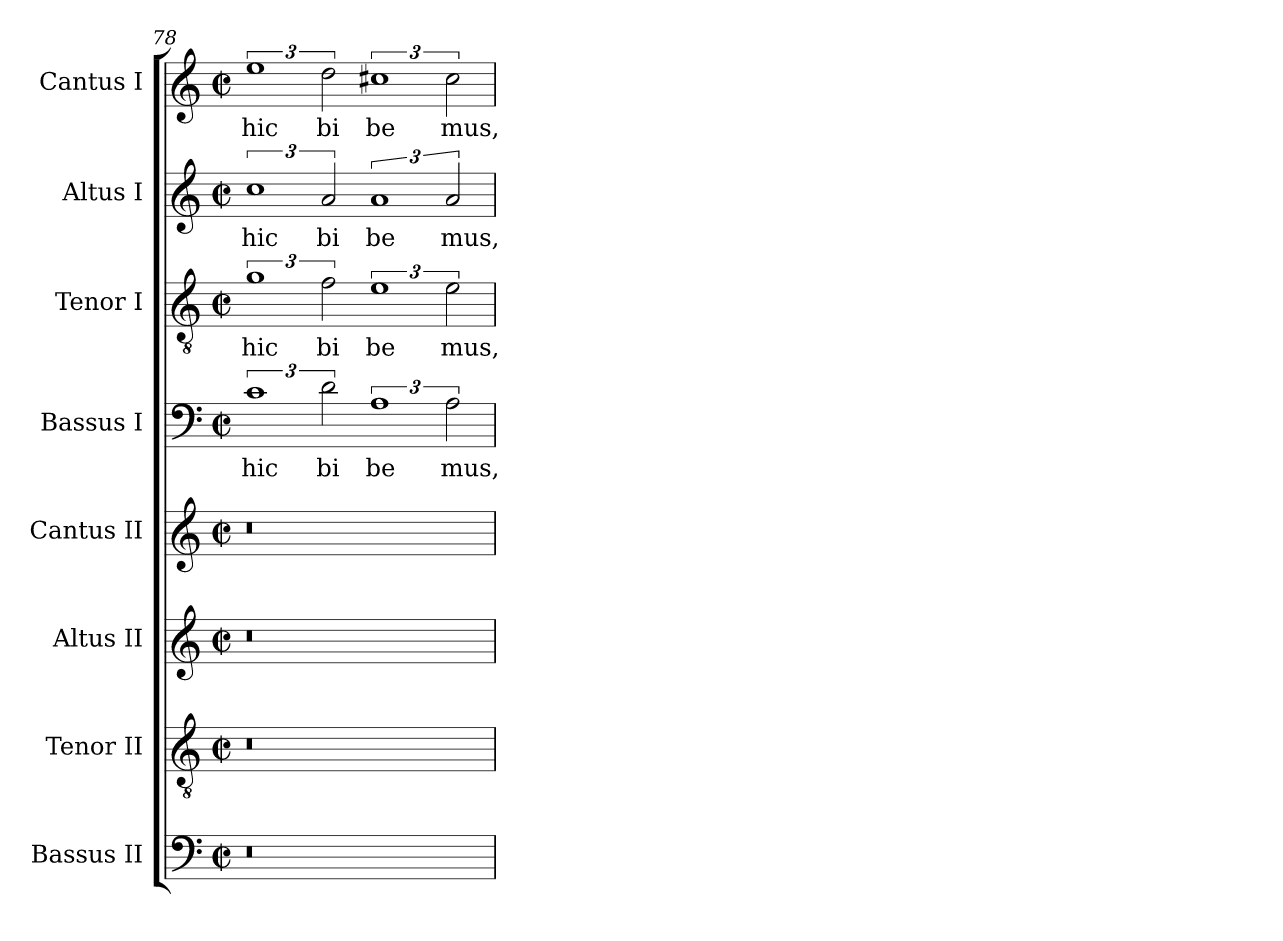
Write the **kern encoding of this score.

**kern	**kern	**kern	**kern	**kern	**text	**kern	**text	**kern	**text	**kern	**text
*part8	*part7	*part6	*part5	*part4	*part4	*part3	*part3	*part2	*part2	*part1	*part1
*staff8	*staff7	*staff6	*staff5	*staff4	*staff4	*staff3	*staff3	*staff2	*staff2	*staff1	*staff1
*I"Bassus II	*I"Tenor II	*I"Altus II	*I"Cantus II	*I"Bassus I	*	*I"Tenor I	*	*I"Altus I	*	*I"Cantus I	*
*clefF4	*clefGv2	*clefG2	*clefG2	*clefF4	*	*clefGv2	*	*clefG2	*	*clefG2	*
*M2/2	*M2/2	*M2/2	*M2/2	*M2/2	*	*M2/2	*	*M2/2	*	*M2/2	*
*met(c|)	*met(c|)	*met(c|)	*met(c|)	*met(c|)	*	*met(c|)	*	*met(c|)	*	*met(c|)	*
=78	=78	=78	=78	=78	=78	=78	=78	=78	=78	=78	=78
!	!	!	!	!	!LO:LY:b:cj	!	!LO:LY:b:cj	!	!LO:LY:b:cj	!	!LO:LY:b:cj
0r	0r	0r	0r	3%2c	hic	3%2g	hic	3%2cc	hic	3%2ee	hic
!	!	!	!	!	!LO:LY:b:cj	!	!LO:LY:b:cj	!	!LO:LY:b:cj	!	!LO:LY:b:cj
.	.	.	.	3d\	bi	3f\	bi	3a/	bi	3dd\	bi
!	!	!	!	!	!LO:LY:b:cj	!	!LO:LY:b:cj	!	!LO:LY:b:cj	!	!LO:LY:b:cj
.	.	.	.	3%2A	be	3%2e	be	3%2a	be	3%2cc#X	be
!	!	!	!	!	!LO:LY:b:cj	!	!LO:LY:b:cj	!	!LO:LY:b:cj	!	!LO:LY:b:cj
.	.	.	.	3A\	mus,	3e\	mus,	3a/	mus,	3cc#\	mus,
=	=	=	=	=	=	=	=	=	=	=	=
*-	*-	*-	*-	*-	*-	*-	*-	*-	*-	*-	*-
